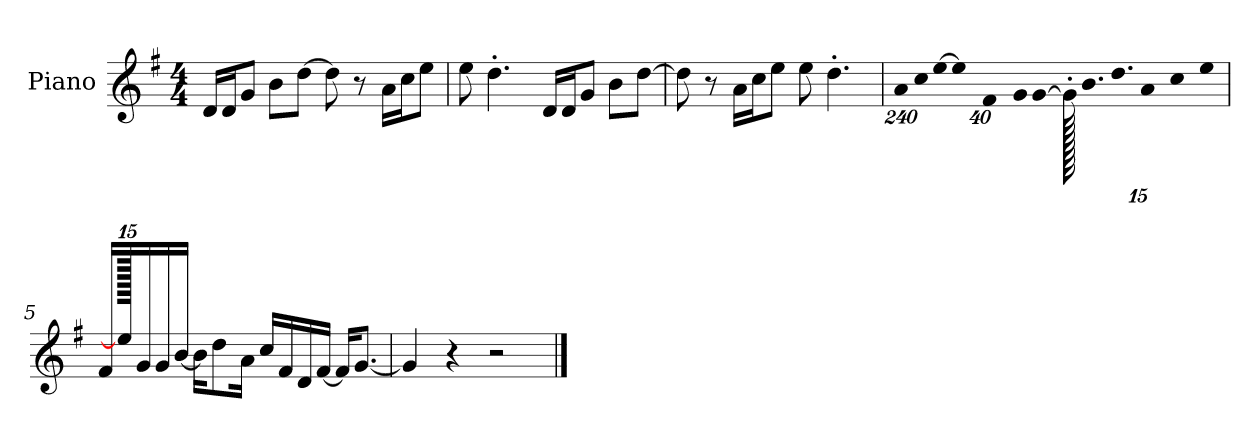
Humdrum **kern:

**kern
*part1
*staff1
*I"Piano
*I'P-no
*clefG2
*k[f#]
*M4/4
*MM90
=1
16d/LL
16d/J
8g/J
8b\L
[8dd\J
8dd\]
8r
16a\LL
16cc\J
8ee\J
=2
8ee\
4.dd'\
16d/LL
16d/J
8g/J
8b\L
[8dd\J
=3
8dd\]
8r
16a\LL
16cc\J
8ee\J
8ee\
4.dd'\
=4
*Xbrackettup
!LO:N:vis=16
1920%137a\LL
!LO:N:vis=32
640%23cc\L
!LO:N:vis=32
[640%23ee\JJ
!LO:N:vis=8
960%137ee\]
!LO:N:vis=16
1920%137f#\L
!LO:N:vis=32
640%23g\K
[384%41g\J
1920g'\]
!LO:N:vis=16.
960%103b\LL
!LO:N:vis=16.
960%103dd\
!LO:N:vis=16
1920%137a\
!LO:N:vis=16
1920%137cc\J
[640%91ee\
!!LO:LB:g=z
=5
16f#/LL
1920ee\]
16g/
16g/
[16b/JJ
16b\KL]
8dd\
16a\Jk
16cc/LL
16f#/
16d/
[16f#/JJ
16f#/KL]
[8.g/J
=6
4g/]
4r
2r
==
*-
